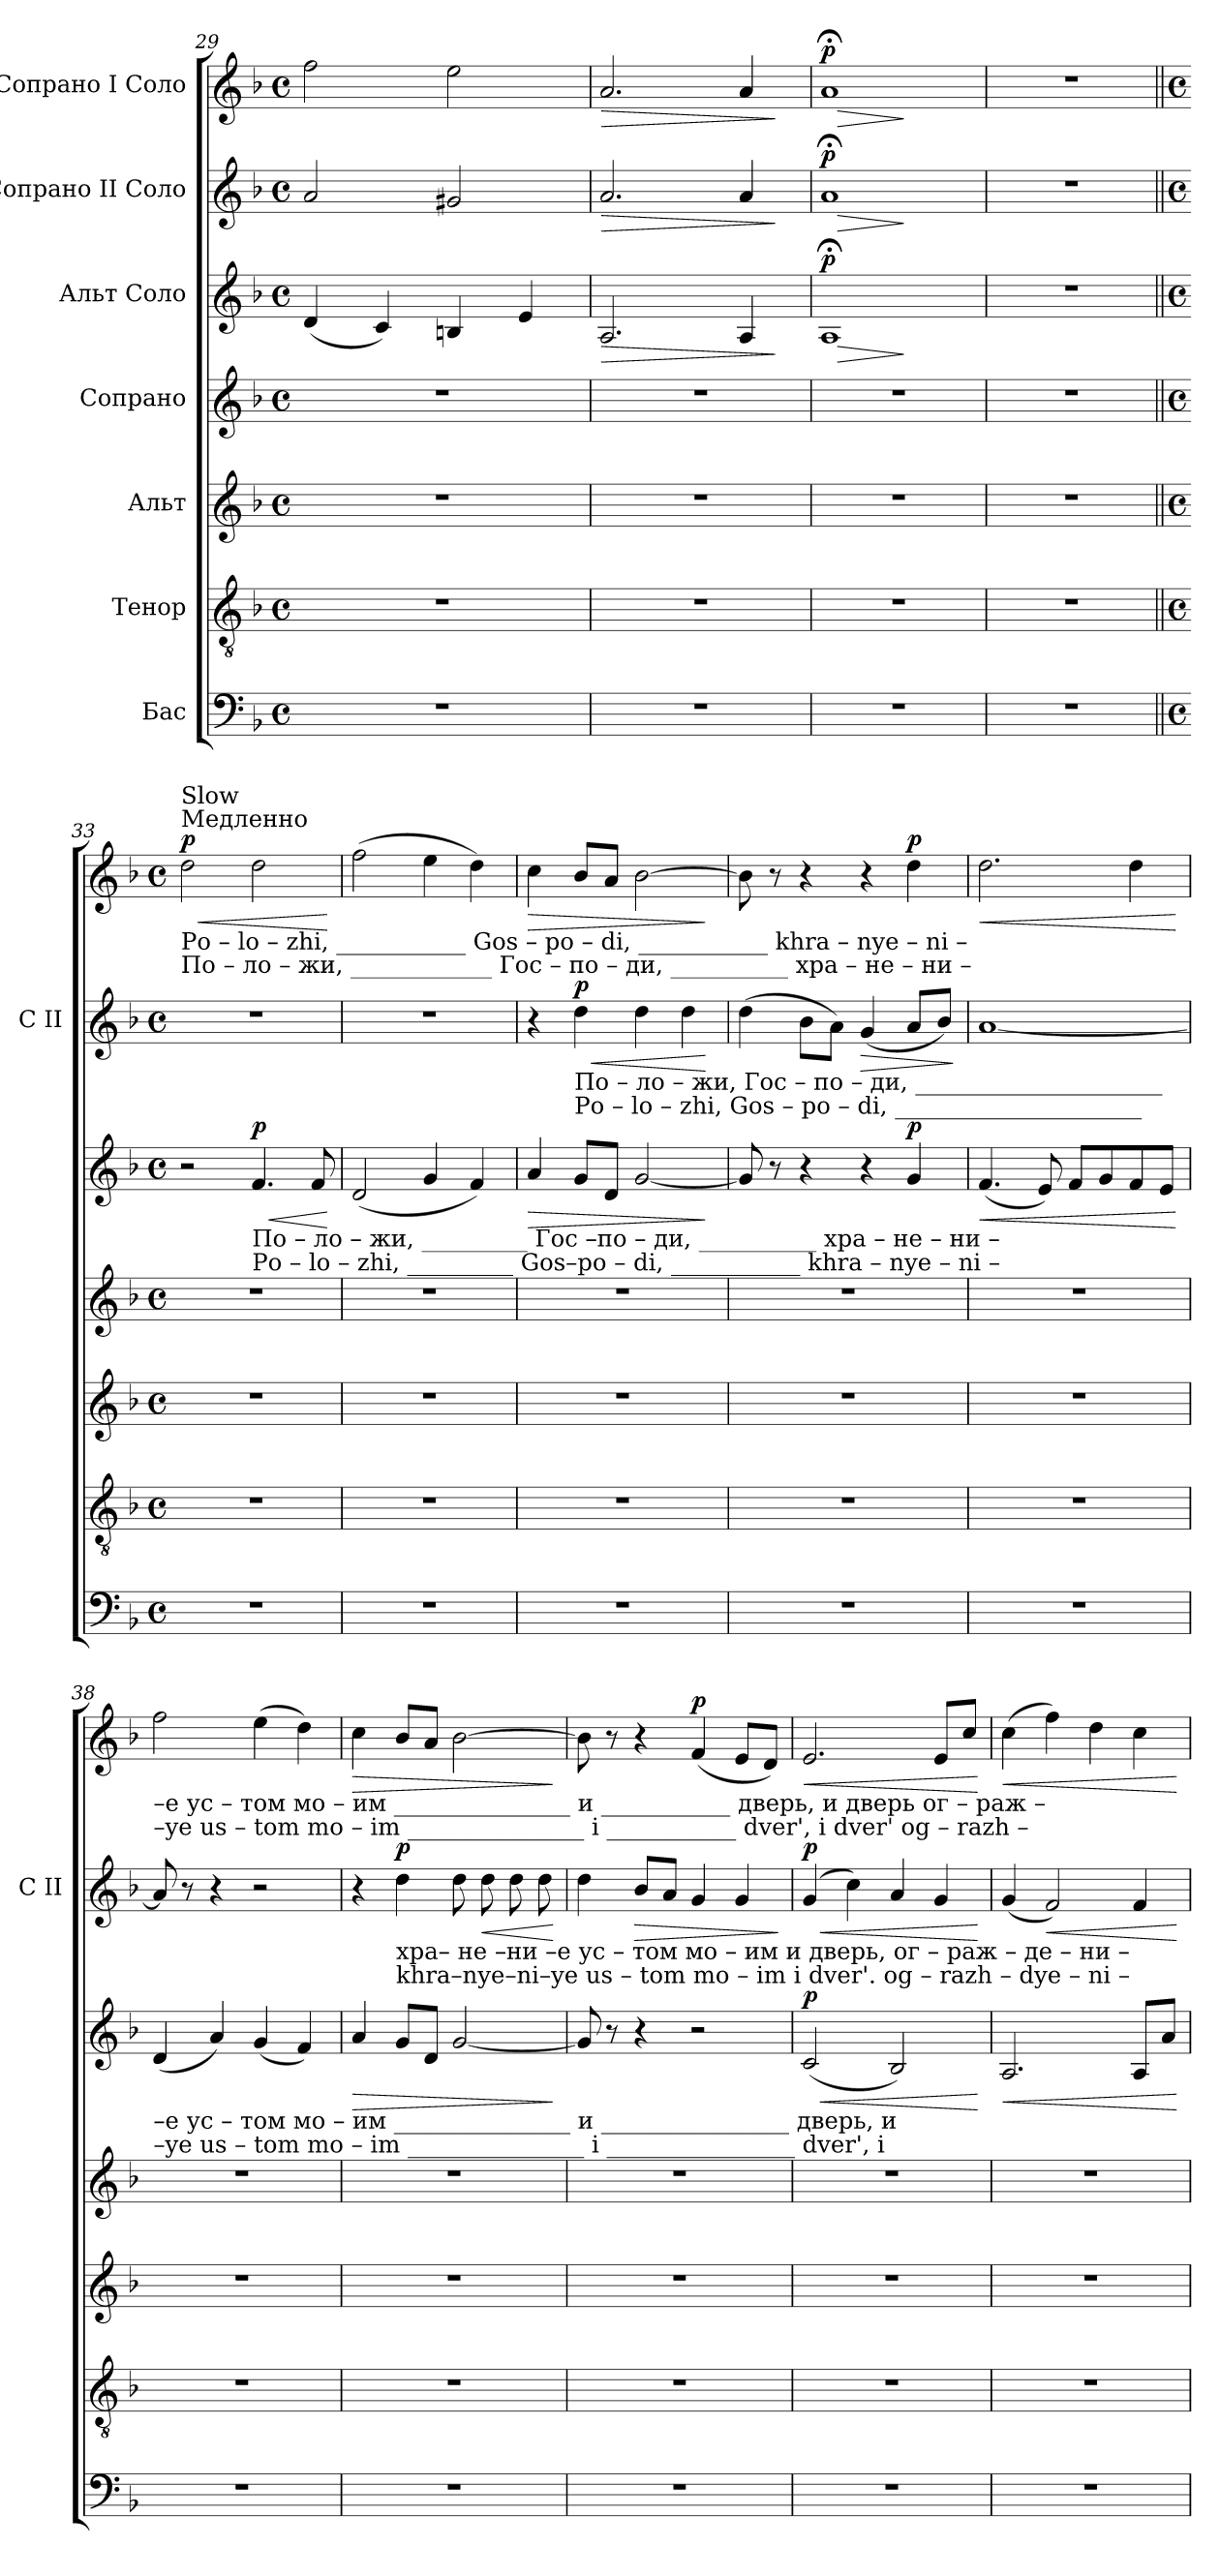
**kern	**kern	**kern	**kern	**kern	**dynam	**kern	**dynam	**kern	**dynam
*part7	*part6	*part5	*part4	*part3	*part3	*part2	*part2	*part1	*part1
*staff7	*staff6	*staff5	*staff4	*staff3	*staff3	*staff2	*staff2	*staff1	*staff1
*I"Бас	*I"Тенор	*I"Альт	*I"Сопрано	*I"Альт Соло	*	*I"Сопрано II Соло	*	*I"Сопрано I Соло	*
*	*	*	*	*	*	*I'С II	*	*	*
*clefF4	*clefGv2	*clefG2	*clefG2	*clefG2	*	*clefG2	*	*clefG2	*
*k[b-]	*k[b-]	*k[b-]	*k[b-]	*k[b-]	*	*k[b-]	*	*k[b-]	*
*M4/4	*M4/4	*M4/4	*M4/4	*M4/4	*	*M4/4	*	*M4/4	*
*met(c)	*met(c)	*met(c)	*met(c)	*met(c)	*	*met(c)	*	*met(c)	*
=29	=29	=29	=29	=29	=29	=29	=29	=29	=29
1r	1r	1r	1r	(4d/	.	2a/	.	2ff\	.
.	.	.	.	4c/)	.	.	.	.	.
.	.	.	.	4Bn/	.	2g#X/	.	2ee\	.
.	.	.	.	4e/	.	.	.	.	.
=30	=30	=30	=30	=30	=30	=30	=30	=30	=30
!	!	!	!	!	!LO:HP:b	!	!LO:HP:b	!	!LO:HP:b
1r	1r	1r	1r	2.A/	>	2.a/	>	2.a/	>
.	.	.	.	4A/	.	4a/	.	4a/	.
.	.	.	.	.	]	.	]	.	]
=31	=31	=31	=31	=31	=31	=31	=31	=31	=31
!	!	!	!	!	!LO:HP:b	!	!LO:HP:b	!	!LO:HP:b
!	!	!	!	!	!LO:DY:n=1:a	!	!LO:DY:n=1:a	!	!LO:DY:n=1:a
1r	1r	1r	1r	1A;<	> p	1a;<	> p	1a;<	> p
.	.	.	.	.	]	.	]	.	]
!!LO:LB:g=z
=32	=32	=32	=32	=32	=32	=32	=32	=32	=32
1r	1r	1r	1r	1r	.	1r	.	1r	.
!!LO:PB:g=z
=33||	=33||	=33||	=33||	=33||	=33||	=33||	=33||	=33||	=33||
*M4/4	*M4/4	*M4/4	*M4/4	*M4/4	*	*M4/4	*	*M4/4	*
*met(c)	*met(c)	*met(c)	*met(c)	*met(c)	*	*met(c)	*	*met(c)	*
!	!	!	!	!	!	!	!	!LO:TX:a:t=Медленно	!
!	!	!	!	!	!	!	!	!LO:TX:a:t=Slow	!
!	!	!	!	!	!	!	!	!LO:TX:b:t=Pо  –    lo         –        zhi, ___________    Gos – po  –  di, ___________                                khra    –   nye              –             ni  –	!
!	!	!	!	!	!	!	!	!LO:TX:b:t=По  –   ло        –        жи, ____________   Гос – по  –  ди, __________                                  хра    –    не                –             ни –	!
!	!	!	!	!	!	!	!	!	!LO:HP:b
!	!	!	!	!	!	!	!	!	!LO:DY:n=1:a
1r	1r	1r	1r	2r	.	1r	.	2dd\	< p
!	!	!	!	!LO:TX:b:t=По –  ло  –   жи, _________        Гос –по  –  ди, __________                                    хра    –    не       –       ни        –	!	!	!	!	!
!	!	!	!	!LO:TX:b:t=Pо –   lo   –  zhi, _________        Gos–po   –  di, ___________                                  khra   –   nye      –       ni         –	!	!	!	!	!
!	!	!	!	!	!LO:HP:b	!	!	!	!
!	!	!	!	!	!LO:DY:n=1:a	!	!	!	!
.	.	.	.	4.f/	< p	.	.	2dd\	.
.	.	.	.	8f/	.	.	.	.	.
.	.	.	.	.	[	.	.	.	[
=34	=34	=34	=34	=34	=34	=34	=34	=34	=34
1r	1r	1r	1r	(2d/	.	1r	.	(2ff\	.
.	.	.	.	4g/	.	.	.	4ee\	.
.	.	.	.	4f/)	.	.	.	4dd\)	.
=35	=35	=35	=35	=35	=35	=35	=35	=35	=35
!	!	!	!	!	!LO:HP:b	!	!	!	!LO:HP:b
1r	1r	1r	1r	4a/	>	4r	.	4cc\	>
!	!	!	!	!	!	!LO:TX:b:t=По  –  ло –  жи,      Гос          –          по           –           ди, _____________________	!	!	!
!	!	!	!	!	!	!LO:TX:b:t=Pо  –   lo   –  zhi,     Gos         –          po           –            di, _____________________	!	!	!
!	!	!	!	!	!	!	!LO:HP:b	!	!
!	!	!	!	!	!	!	!LO:DY:n=1:a	!	!
.	.	.	.	8g/L	.	4dd\	< p	8b-/L	.
.	.	.	.	8d/J	.	.	.	8a/J	.
.	.	.	.	[2g/	.	4dd\	.	[2b-\	.
.	.	.	.	.	.	4dd\	.	.	.
.	.	.	.	.	]	.	[	.	]
=36	=36	=36	=36	=36	=36	=36	=36	=36	=36
1r	1r	1r	1r	8g/]	.	(4dd\	.	8b-\]	.
.	.	.	.	8r	.	.	.	8r	.
.	.	.	.	4r	.	8b-\L	.	4r	.
.	.	.	.	.	.	8a\J)	.	.	.
!	!	!	!	!	!	!	!LO:HP:b	!	!
.	.	.	.	4r	.	(4g/	>	4r	.
!	!	!	!	!	!LO:DY:a	!	!	!	!LO:DY:a
.	.	.	.	4g/	p	8a/L	.	4dd\	p
.	.	.	.	.	.	8b-/J)	.	.	.
.	.	.	.	.	.	.	]	.	.
=37	=37	=37	=37	=37	=37	=37	=37	=37	=37
!	!	!	!	!	!LO:HP:b	!	!	!	!LO:HP:b
1r	1r	1r	1r	(4.f/	<	[1a	.	2.dd\	<
.	.	.	.	8e/)	.	.	.	.	.
.	.	.	.	8f/L	.	.	.	.	.
.	.	.	.	8g/	.	.	.	.	.
.	.	.	.	8f/	.	.	.	4dd\	.
.	.	.	.	8e/J	.	.	.	.	.
.	.	.	.	.	[	.	.	.	[
!!LO:LB:g=z
=38	=38	=38	=38	=38	=38	=38	=38	=38	=38
!	!	!	!	!	!	!	!	!LO:TX:b:t=–e                  ус        –       том    мо  –   им _______________                         и ___________   дверь,                 и            дверь       ог –  раж –	!
!	!	!	!	!	!	!	!	!LO:TX:b:t=–ye                us       –       tom    mo  –    im _______________                          i ___________    dver',                    i             dver'          og – razh –	!
!	!	!	!	!LO:TX:b:t=–e                  ус        –      том    мо  –   им _______________                                                       и ________________          дверь,                 и	!	!	!	!	!
!	!	!	!	!LO:TX:b:t=–ye                us       –       tom    mo  –    im _______________                                                        i ________________           dver',                    i	!	!	!	!	!
1r	1r	1r	1r	(4d/	.	8a/]	.	2ff\	.
.	.	.	.	.	.	8r	.	.	.
.	.	.	.	4a/)	.	4r	.	.	.
.	.	.	.	(4g/	.	2r	.	(4ee\	.
.	.	.	.	4f/)	.	.	.	4dd\)	.
=39	=39	=39	=39	=39	=39	=39	=39	=39	=39
!	!	!	!	!	!LO:HP:b	!	!	!	!LO:HP:b
1r	1r	1r	1r	4a/	>	4r	.	4cc\	>
!	!	!	!	!	!	!LO:TX:b:t=хра– не –ни –e    ус  – том        мо  –   им       и               дверь,     ог –  раж   –  де           –           ни –	!	!	!
!	!	!	!	!	!	!LO:TX:b:t=khra–nye–ni–ye    us – tom        mo  –   im         i                dver'.       og – razh   –  dye        –            ni –	!	!	!
!	!	!	!	!	!	!	!LO:DY:a	!	!
.	.	.	.	8g/L	.	4dd\	p	8b-/L	.
.	.	.	.	8d/J	.	.	.	8a/J	.
.	.	.	.	[2g/	.	8dd\	.	[2b-\	.
!	!	!	!	!	!	!	!LO:HP:b	!	!
.	.	.	.	.	.	8dd\	<	.	.
.	.	.	.	.	.	8dd\	.	.	.
.	.	.	.	.	.	8dd\	.	.	.
.	.	.	.	.	]	.	[	.	]
=40	=40	=40	=40	=40	=40	=40	=40	=40	=40
1r	1r	1r	1r	8g/]	.	4dd\	.	8b-\]	.
.	.	.	.	8r	.	.	.	8r	.
!	!	!	!	!	!	!	!LO:HP:b	!	!
.	.	.	.	4r	.	8b-/L	>	4r	.
.	.	.	.	.	.	8a/J	.	.	.
!	!	!	!	!	!	!	!	!	!LO:DY:a
.	.	.	.	2r	.	4g/	.	(4f/	p
.	.	.	.	.	.	4g/	.	8e/L	.
.	.	.	.	.	.	.	.	8d/J)	.
.	.	.	.	.	.	.	]	.	.
=41	=41	=41	=41	=41	=41	=41	=41	=41	=41
!	!	!	!	!	!LO:HP:b	!	!LO:HP:b	!	!LO:HP:b
!	!	!	!	!	!LO:DY:n=1:a	!	!LO:DY:n=1:a	!	!
1r	1r	1r	1r	(2c/	< p	(4g/	< p	2.e/	<
.	.	.	.	.	.	4cc\)	.	.	.
.	.	.	.	2B-/)	.	4a/	.	.	.
.	.	.	.	.	.	4g/	.	8e/L	.
.	.	.	.	.	.	.	.	8cc/J	.
.	.	.	.	.	[	.	[	.	[
=42	=42	=42	=42	=42	=42	=42	=42	=42	=42
!	!	!	!	!	!LO:HP:b	!	!	!	!LO:HP:b
1r	1r	1r	1r	2.A/	<	(4g/	.	(4cc\	<
!	!	!	!	!	!	!	!LO:HP:b	!	!
.	.	.	.	.	.	2f/)	<	4ff\)	.
.	.	.	.	.	.	.	.	4dd\	.
.	.	.	.	8A/L	.	4f/	.	4cc\	.
.	.	.	.	8a/J	.	.	.	.	.
.	.	.	.	.	[	.	[	.	[
=	=	=	=	=	=	=	=	=	=
*-	*-	*-	*-	*-	*-	*-	*-	*-	*-
